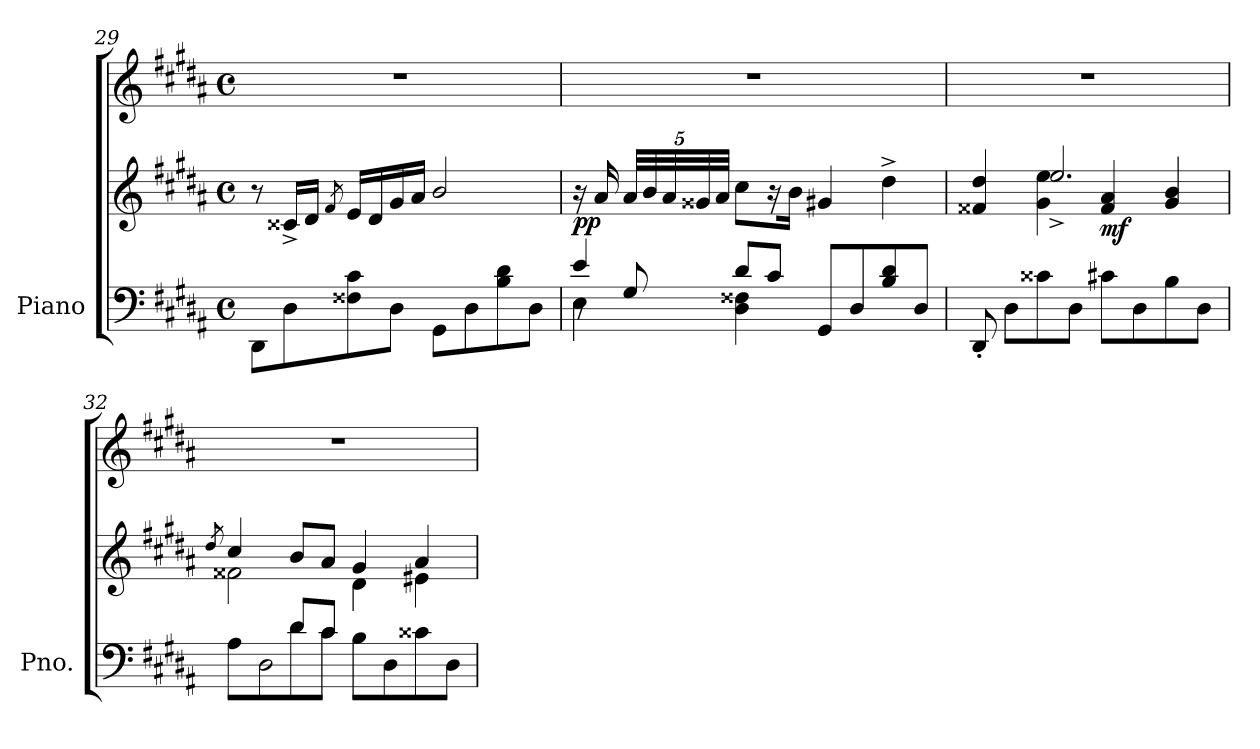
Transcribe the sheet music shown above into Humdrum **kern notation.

**kern	**kern	**kern	**dynam
*part1	*part1	*part1	*part1
*staff3	*staff2	*staff1	*staff1/2/3
*I"Piano	*	*	*
*I'Pno.	*	*	*
*clefF4	*clefG2	*clefG2	*
*k[f#c#g#d#a#]	*k[f#c#g#d#a#]	*k[f#c#g#d#a#]	*
*M4/4	*M4/4	*M4/4	*
*met(c)	*met(c)	*met(c)	*
=29	=29	=29	=29
8DD#\L	8r	1r	.
8D#\	16c##X^/LL	.	.
.	16d#/JJ	.	.
.	8qf#/	.	.
8F##X\ 8c#\	16e/LL	.	.
.	16d#/	.	.
8D#\J	16g#/	.	.
.	16a#/JJ	.	.
8GG#\L	2b/	.	.
8D#\	.	.	.
8B\ 8d#\	.	.	.
8D#\J	.	.	.
!!LO:LB:g=z
=30	=30	=30	=30
*^	*	*	*
*	*^	*	*	*
!	!	!	!	!	!LO:DY:b=2
4E\	8r	4e/	16r	1r	pp
.	.	.	16a#/	.	.
*	*	*	*Xbrackettup	*	*
.	8G#/	.	40a#/LLL	.	.
.	.	.	40b/	.	.
.	.	.	40a#/	.	.
.	.	.	40g##X/	.	.
.	.	.	40a#/JJJ	.	.
4D#\ 4F##X\	2.ryy	8d#/L	8cc#\L	.	.
.	.	8c#/J	16r	.	.
.	.	.	16b\Jk	.	.
2ryy	.	8GG#/L	4g#X/	.	.
.	.	8D#/	.	.	.
.	.	8B/ 8d#/	4dd#^\	.	.
.	.	8D#/J	.	.	.
*v	*v	*v	*	*	*
=31	=31	=31	=31
*	*^	*	*
8DD#'/	4f##X/ 4dd#/	4ryy	1r	.
8D#\L	.	.	.	.
8c##X\	4g#\ 4ee\	2.ee^/	.	.
8D#\J	.	.	.	.
!	!	!	!	!LO:DY:b=2
8c#X\L	4f##/ 4a#/	.	.	mf
8D#\	.	.	.	.
8B\	4g#/ 4b/	.	.	.
8D#\J	.	.	.	.
=32	=32	=32	=32	=32
.	8qdd#/	.	.	.
*^	*	*	*	*
4ryy	8A#\L	4cc#/	2f##X\	1r	.
!	!LO:N:head=open	!	!	!	!
.	8D#\	.	.	.	.
8d#/L	8d#\	8b/L	.	.	.
8c#/J	8c#\J	8a#/J	.	.	.
2ryy	8B\L	4g#/	4d#\	.	.
.	8D#\	.	.	.	.
.	8c##X\	4a#/	4e#X\	.	.
.	8D#\J	.	.	.	.
*v	*v	*	*	*	*
*	*v	*v	*	*
=	=	=	=
*-	*-	*-	*-
